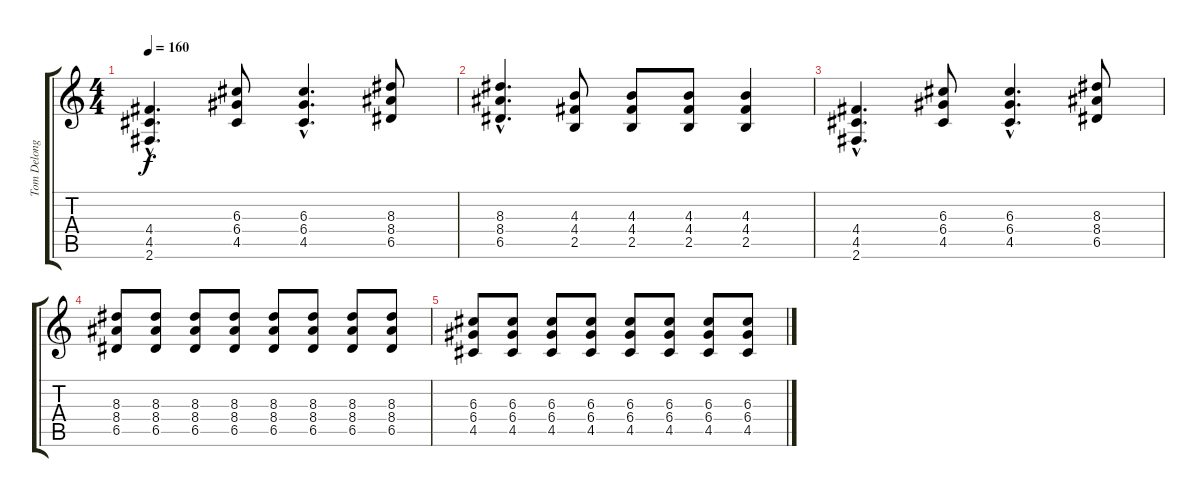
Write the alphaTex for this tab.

\track ("Tom Delong " "Tom Delong") {instrument distortionguitar}
\staff {score tabs}
\tuning (E4 B3 G3 D3 A2 E2) {hide}
\ts (4 4)
\tempo 160
\clef g2
\ks c
(4.4{hac} 4.5{hac} 2.6{hac}).4{d dy f} (6.3 6.4 4.5).8 (6.3{hac} 6.4{hac} 4.5{hac}).4{d} (8.3 8.4 6.5).8 |
(8.3{hac} 8.4{hac} 6.5{hac}).4{d} (4.3 4.4 2.5).8 (4.3 4.4 2.5).8 (4.3 4.4 2.5).8 (4.3 4.4 2.5).4 |
(4.4{hac} 4.5{hac} 2.6{hac}).4{d} (6.3 6.4 4.5).8 (6.3{hac} 6.4{hac} 4.5{hac}).4{d} (8.3 8.4 6.5).8 |
(8.3 8.4 6.5).8 (8.3 8.4 6.5).8 (8.3 8.4 6.5).8 (8.3 8.4 6.5).8 (8.3 8.4 6.5).8 (8.3 8.4 6.5).8 (8.3 8.4 6.5).8 (8.3 8.4 6.5).8 |
(6.3 6.4 4.5).8 (6.3 6.4 4.5).8 (6.3 6.4 4.5).8 (6.3 6.4 4.5).8 (6.3 6.4 4.5).8 (6.3 6.4 4.5).8 (6.3 6.4 4.5).8 (6.3 6.4 4.5).8
